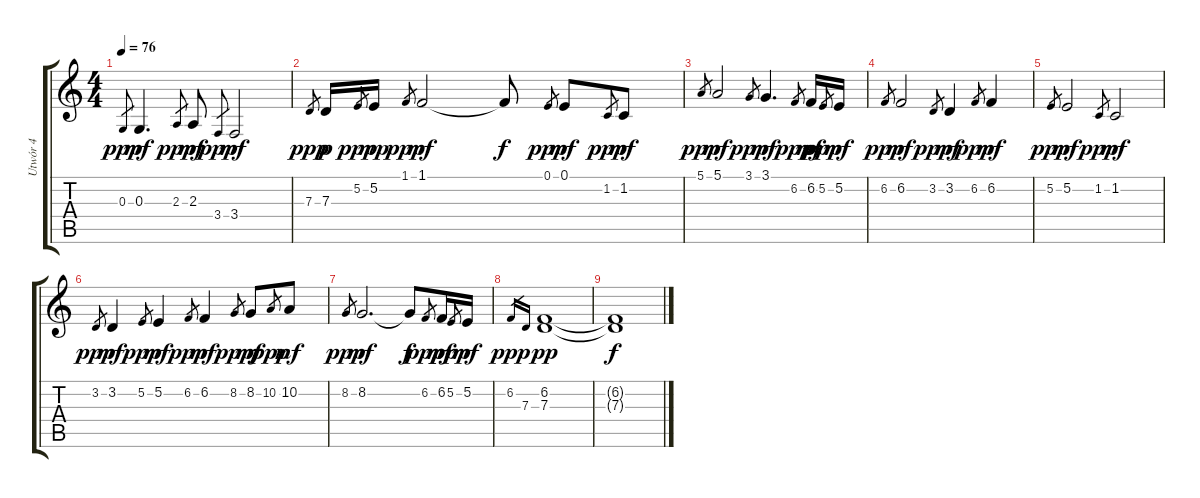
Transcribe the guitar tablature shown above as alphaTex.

\track ("Utwór 4" "Utwór 4") {instrument frenchhorn}
\staff {score tabs}
\tuning (E4 B3 G3 D3 A2 E2) {hide}
\ts (4 4)
\tempo 76
\clef g2
\ks c
0.3.8{gr dy ppp} 0.3.4{d dy mf} 2.3.8{gr dy ppp} 2.3.8{dy mf} 3.4.8{gr dy ppp} 3.4.2{dy mf} |
7.3.8{gr dy ppp} 7.3.16{dy p} 5.2.8{gr dy ppp} 5.2.16{dy mp} 1.1.8{gr dy ppp} 1.1.2{dy mf} 1.1{t}.8{dy f} 0.1.8{gr dy ppp} 0.1.8{dy mf} 1.2.8{gr dy ppp} 1.2.8{dy mf} |
5.1.8{gr dy ppp} 5.1.2{dy mf} 3.1.8{gr dy ppp} 3.1.4{d dy mf} 6.2.8{gr dy ppp} 6.2.16{dy mf} 5.2.8{gr dy ppp} 5.2.16{dy mf} |
6.2.8{gr dy ppp} 6.2.2{dy mf} 3.2.8{gr dy ppp} 3.2.4{dy mf} 6.2.8{gr dy ppp} 6.2.4{dy mf} |
5.2.8{gr dy ppp} 5.2.2{dy mf} 1.2.8{gr dy ppp} 1.2.2{dy mf} |
3.2.8{gr dy ppp} 3.2.4{dy mf} 5.2.8{gr dy ppp} 5.2.4{dy mf} 6.2.8{gr dy ppp} 6.2.4{dy mf} 8.2.8{gr dy ppp} 8.2.8{dy mf} 10.2.8{gr dy ppp} 10.2.8{dy mf} |
8.2.8{gr dy ppp} 8.2.2{d dy mf} 8.2{t}.8{dy f} 6.2.8{gr dy ppp} 6.2.16{dy mf} 5.2.8{gr dy ppp} 5.2.16{dy mf} |
6.2.16{gr dy ppp} 7.3.16{gr} (6.2 7.3).1{dy pp} |
(6.2{t} 7.3{t}).1{dy f}
